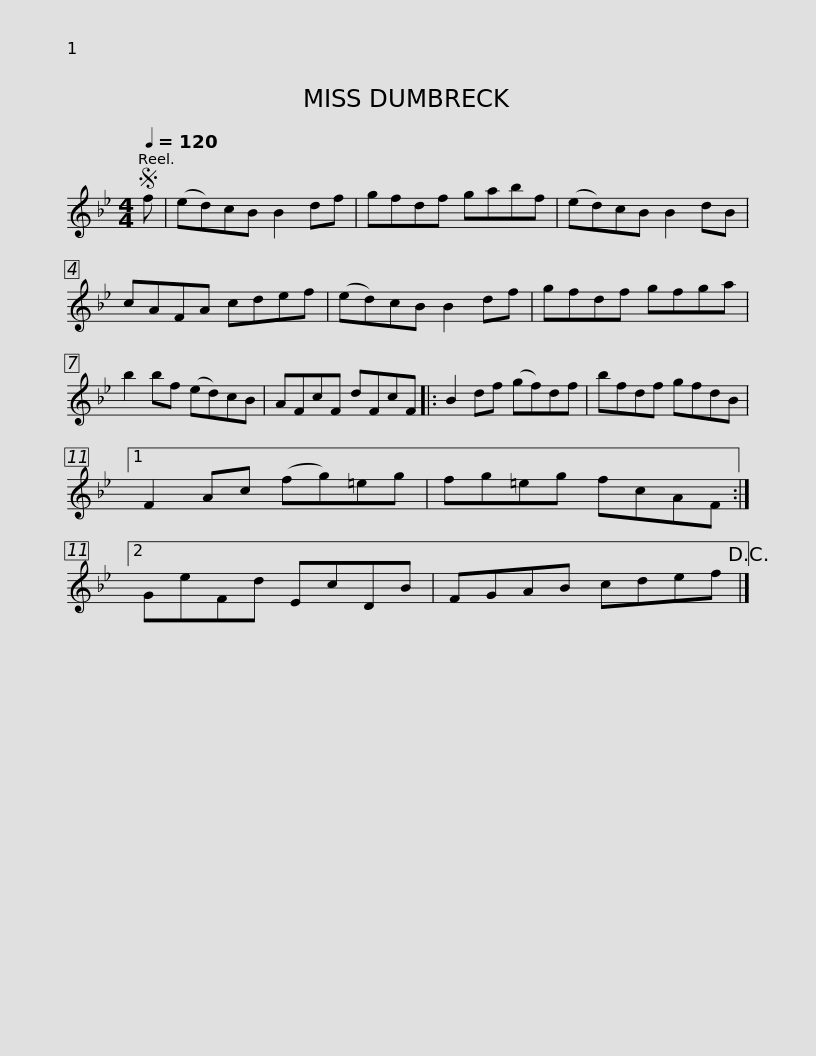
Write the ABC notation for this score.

X:1
L:1/8
Q:1/4=120
M:4/4
I:linebreak $
K:Bb
V:1 treble
V:1
S f | (ed)cB B2 df | gfdf gabf | (ed)cB B2 dB | cAFA cdef | %5
 (ed)cB B2 df |$ gfdf gfga | b2 bf (ed)cB | AFcF dFcF |: B2 df (gf)df | %10
 bfdf gfdB |1$ F2 Ac (fg)=eg | fg=eg fcAF :|2 GeFd EcDB | FGAB cdef!D.C.! |] %15
